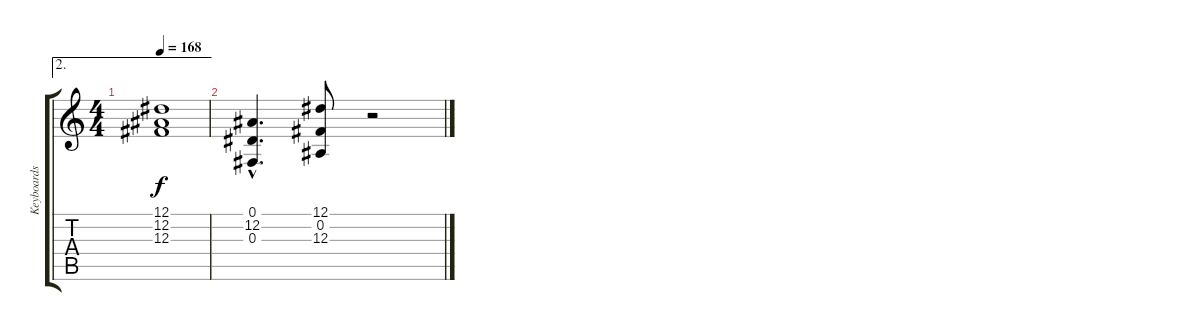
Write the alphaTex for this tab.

\track ("Keyboards" "Keyboards") {instrument stringensemble1}
\staff {score tabs}
\tuning (Eb4 Bb3 Gb3 Db3 Ab2 Eb2) {hide}
\ae 2
\ts (4 4)
\tempo 168
\clef g2
\ks c
(12.1 12.2 12.3).1{dy f} |
(0.1{hac} 12.2{hac} 0.3{hac}).4{d} (12.1 0.2 12.3).8 r.2
